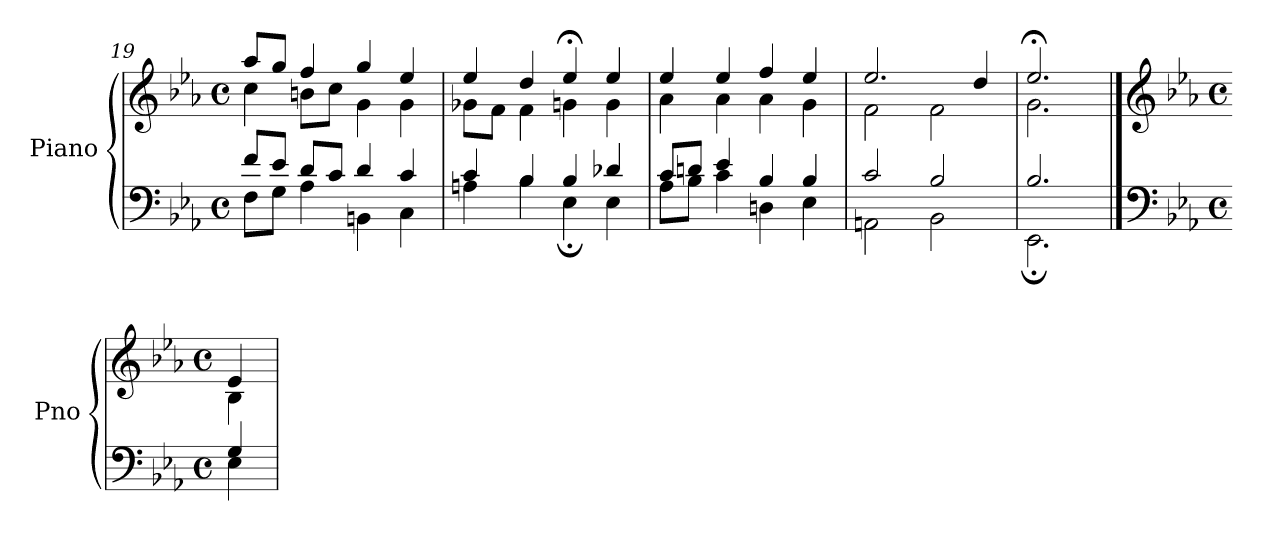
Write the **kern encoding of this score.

**kern	**kern
*part1	*part1
*staff2	*staff1
*I"Piano	*
*I'Pno	*
*clefF4	*clefG2
*k[b-e-a-]	*k[b-e-a-]
*M4/4	*M4/4
*met(c)	*met(c)
=19	=19
*^	*^
8f/L	8F\L	8aa-/L	4cc\
8e-/J	8G\J	8gg/J	.
8d/L	4A-\	4ff/	8bn\L
8c/J	.	.	8cc\J
4d/	4BBn\	4gg/	4g\
4c/	4C\	4ee-/	4g\
=20	=20	=20	=20
4c/	4An\	4ee-/	8g-X\L
.	.	.	8f\J
4B-/	4B-\	4dd/	4f\
4B-/	4E-;\	4ee-;</	4gn\
4d-X/	4E-\	4ee-/	4g\
=21	=21	=21	=21
8c/L	8A-\L	4ee-/	4a-\
8dn/J	8B-\J	.	.
4e-/	4c\	4ee-/	4a-\
4B-/	4Dn\	4ff/	4a-\
4B-/	4E-\	4ee-/	4g\
=22	=22	=22	=22
2c/	2AAn\	2.ee-/	2f\
2B-/	2BB-\	.	2f\
.	.	4dd/	.
=23	=23	=23	=23
2.B-/	2.EE-;\	2.ee-;</	2.g\
==1	==1	==1	==1
*clefF4	*	*clefG2	*
*k[b-e-a-]	*	*k[b-e-a-]	*
*M4/4	*	*M4/4	*
*met(c)	*	*met(c)	*
4G/	4E-\	4e-/	4B-\
*v	*v	*	*
*	*v	*v
=	=
*-	*-
